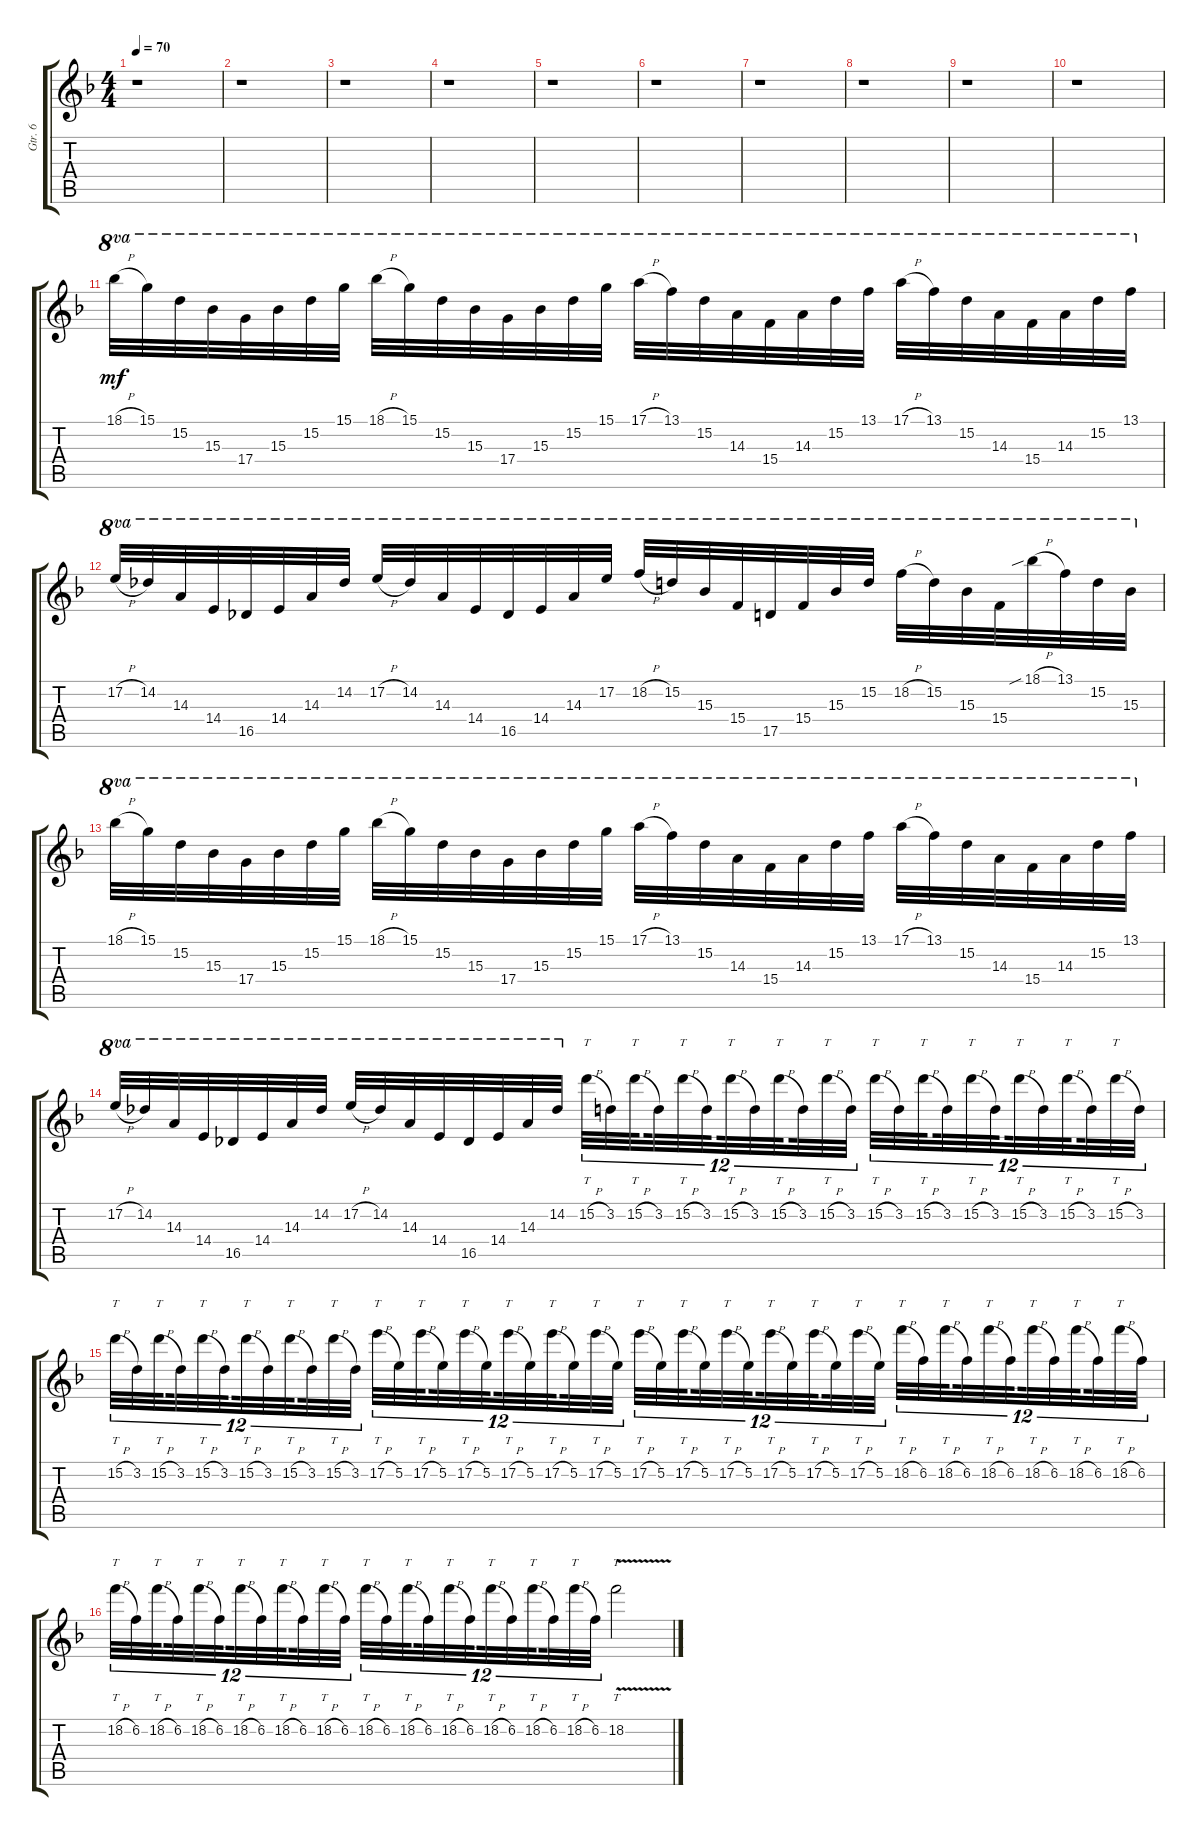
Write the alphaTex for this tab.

\track ("Gtr. 6" "Gtr. 6") {instrument overdrivenguitar}
\staff {score tabs}
\tuning (E4 B3 G3 D3 A2 D2) {hide}
\ts (4 4)
\tempo 70
\clef g2
\ks f
r.1{dy mf} |
r.1 |
r.1 |
r.1 |
r.1 |
r.1 |
r.1 |
r.1 |
r.1 |
r.1 |
18.1{h}.32{ot 8va} 15.1.32{ot 8va} 15.2.32{ot 8va} 15.3.32{ot 8va} 17.4.32{ot 8va} 15.3.32{ot 8va} 15.2.32{ot 8va} 15.1.32{ot 8va} 18.1{h}.32{ot 8va} 15.1.32{ot 8va} 15.2.32{ot 8va} 15.3.32{ot 8va} 17.4.32{ot 8va} 15.3.32{ot 8va} 15.2.32{ot 8va} 15.1.32{ot 8va} 17.1{h}.32{ot 8va} 13.1.32{ot 8va} 15.2.32{ot 8va} 14.3.32{ot 8va} 15.4.32{ot 8va} 14.3.32{ot 8va} 15.2.32{ot 8va} 13.1.32{ot 8va} 17.1{h}.32{ot 8va} 13.1.32{ot 8va} 15.2.32{ot 8va} 14.3.32{ot 8va} 15.4.32{ot 8va} 14.3.32{ot 8va} 15.2.32{ot 8va} 13.1.32{ot 8va} |
17.2{h}.32{ot 8va} 14.2.32{ot 8va} 14.3.32{ot 8va} 14.4.32{ot 8va} 16.5.32{ot 8va} 14.4.32{ot 8va} 14.3.32{ot 8va} 14.2.32{ot 8va} 17.2{h}.32{ot 8va} 14.2.32{ot 8va} 14.3.32{ot 8va} 14.4.32{ot 8va} 16.5.32{ot 8va} 14.4.32{ot 8va} 14.3.32{ot 8va} 17.2.32{ot 8va} 18.2{h}.32{ot 8va} 15.2.32{ot 8va} 15.3.32{ot 8va} 15.4.32{ot 8va} 17.5.32{ot 8va} 15.4.32{ot 8va} 15.3.32{ot 8va} 15.2.32{ot 8va} 18.2{h}.32{ot 8va} 15.2.32{ot 8va} 15.3.32{ot 8va} 15.4.32{ot 8va} 18.1{sib h}.32{ot 8va} 13.1.32{ot 8va} 15.2.32{ot 8va} 15.3.32{ot 8va} |
18.1{h}.32{ot 8va} 15.1.32{ot 8va} 15.2.32{ot 8va} 15.3.32{ot 8va} 17.4.32{ot 8va} 15.3.32{ot 8va} 15.2.32{ot 8va} 15.1.32{ot 8va} 18.1{h}.32{ot 8va} 15.1.32{ot 8va} 15.2.32{ot 8va} 15.3.32{ot 8va} 17.4.32{ot 8va} 15.3.32{ot 8va} 15.2.32{ot 8va} 15.1.32{ot 8va} 17.1{h}.32{ot 8va} 13.1.32{ot 8va} 15.2.32{ot 8va} 14.3.32{ot 8va} 15.4.32{ot 8va} 14.3.32{ot 8va} 15.2.32{ot 8va} 13.1.32{ot 8va} 17.1{h}.32{ot 8va} 13.1.32{ot 8va} 15.2.32{ot 8va} 14.3.32{ot 8va} 15.4.32{ot 8va} 14.3.32{ot 8va} 15.2.32{ot 8va} 13.1.32{ot 8va} |
17.2{h}.32{ot 8va} 14.2.32{ot 8va} 14.3.32{ot 8va} 14.4.32{ot 8va} 16.5.32{ot 8va} 14.4.32{ot 8va} 14.3.32{ot 8va} 14.2.32{ot 8va} 17.2{h}.32{ot 8va} 14.2.32{ot 8va} 14.3.32{ot 8va} 14.4.32{ot 8va} 16.5.32{ot 8va} 14.4.32{ot 8va} 14.3.32{ot 8va} 14.2.32{ot 8va} 15.2{h}.32{tt tu (12 8)} 3.2.32{tu (12 8)} 15.2{h}.32{tt tu (12 8) beam splitsecondary} 3.2.32{tu (12 8)} 15.2{h}.32{tt tu (12 8)} 3.2.32{tu (12 8) beam splitsecondary} 15.2{h}.32{tt tu (12 8)} 3.2.32{tu (12 8)} 15.2{h}.32{tt tu (12 8) beam splitsecondary} 3.2.32{tu (12 8)} 15.2{h}.32{tt tu (12 8)} 3.2.32{tu (12 8)} 15.2{h}.32{tt tu (12 8)} 3.2.32{tu (12 8)} 15.2{h}.32{tt tu (12 8) beam splitsecondary} 3.2.32{tu (12 8)} 15.2{h}.32{tt tu (12 8)} 3.2.32{tu (12 8) beam splitsecondary} 15.2{h}.32{tt tu (12 8)} 3.2.32{tu (12 8)} 15.2{h}.32{tt tu (12 8) beam splitsecondary} 3.2.32{tu (12 8)} 15.2{h}.32{tt tu (12 8)} 3.2.32{tu (12 8)} |
15.2{h}.32{tt tu (12 8)} 3.2.32{tu (12 8)} 15.2{h}.32{tt tu (12 8) beam splitsecondary} 3.2.32{tu (12 8)} 15.2{h}.32{tt tu (12 8)} 3.2.32{tu (12 8) beam splitsecondary} 15.2{h}.32{tt tu (12 8)} 3.2.32{tu (12 8)} 15.2{h}.32{tt tu (12 8) beam splitsecondary} 3.2.32{tu (12 8)} 15.2{h}.32{tt tu (12 8)} 3.2.32{tu (12 8)} 17.2{h}.32{tt tu (12 8)} 5.2.32{tu (12 8)} 17.2{h}.32{tt tu (12 8) beam splitsecondary} 5.2.32{tu (12 8)} 17.2{h}.32{tt tu (12 8)} 5.2.32{tu (12 8) beam splitsecondary} 17.2{h}.32{tt tu (12 8)} 5.2.32{tu (12 8)} 17.2{h}.32{tt tu (12 8) beam splitsecondary} 5.2.32{tu (12 8)} 17.2{h}.32{tt tu (12 8)} 5.2.32{tu (12 8)} 17.2{h}.32{tt tu (12 8)} 5.2.32{tu (12 8)} 17.2{h}.32{tt tu (12 8) beam splitsecondary} 5.2.32{tu (12 8)} 17.2{h}.32{tt tu (12 8)} 5.2.32{tu (12 8) beam splitsecondary} 17.2{h}.32{tt tu (12 8)} 5.2.32{tu (12 8)} 17.2{h}.32{tt tu (12 8) beam splitsecondary} 5.2.32{tu (12 8)} 17.2{h}.32{tt tu (12 8)} 5.2.32{tu (12 8)} 18.2{h}.32{tt tu (12 8)} 6.2.32{tu (12 8)} 18.2{h}.32{tt tu (12 8) beam splitsecondary} 6.2.32{tu (12 8)} 18.2{h}.32{tt tu (12 8)} 6.2.32{tu (12 8) beam splitsecondary} 18.2{h}.32{tt tu (12 8)} 6.2.32{tu (12 8)} 18.2{h}.32{tt tu (12 8) beam splitsecondary} 6.2.32{tu (12 8)} 18.2{h}.32{tt tu (12 8)} 6.2.32{tu (12 8)} |
18.2{h}.32{tt tu (12 8)} 6.2.32{tu (12 8)} 18.2{h}.32{tt tu (12 8) beam splitsecondary} 6.2.32{tu (12 8)} 18.2{h}.32{tt tu (12 8)} 6.2.32{tu (12 8) beam splitsecondary} 18.2{h}.32{tt tu (12 8)} 6.2.32{tu (12 8)} 18.2{h}.32{tt tu (12 8) beam splitsecondary} 6.2.32{tu (12 8)} 18.2{h}.32{tt tu (12 8)} 6.2.32{tu (12 8)} 18.2{h}.32{tt tu (12 8)} 6.2.32{tu (12 8)} 18.2{h}.32{tt tu (12 8) beam splitsecondary} 6.2.32{tu (12 8)} 18.2{h}.32{tt tu (12 8)} 6.2.32{tu (12 8) beam splitsecondary} 18.2{h}.32{tt tu (12 8)} 6.2.32{tu (12 8)} 18.2{h}.32{tt tu (12 8) beam splitsecondary} 6.2.32{tu (12 8)} 18.2{h}.32{tt tu (12 8)} 6.2.32{tu (12 8)} 18.2{v}.2{tt}
